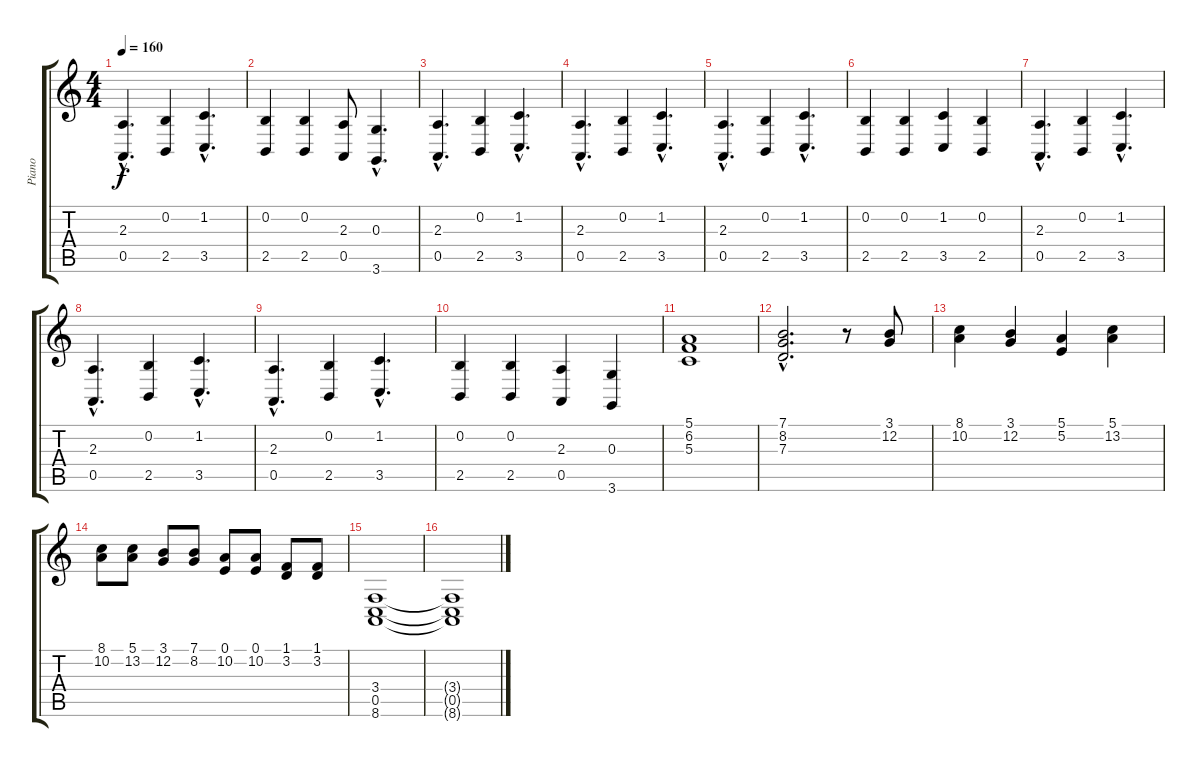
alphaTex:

\track ("Piano" "Piano") {instrument acousticgrandpiano}
\staff {score tabs}
\tuning (E4 B3 G3 D3 A2 E2) {hide}
\ts (4 4)
\tempo 160
\clef g2
\ks c
(2.3{hac} 0.5{hac}).4{d dy f} (0.2 2.5).4 (1.2{hac} 3.5{hac}).4{d} |
(0.2 2.5).4 (0.2 2.5).4 (2.3 0.5).8 (0.3{hac} 3.6{hac}).4{d} |
(2.3{hac} 0.5{hac}).4{d} (0.2 2.5).4 (1.2{hac} 3.5{hac}).4{d} |
(2.3{hac} 0.5{hac}).4{d} (0.2 2.5).4 (1.2{hac} 3.5{hac}).4{d} |
(2.3{hac} 0.5{hac}).4{d} (0.2 2.5).4 (1.2{hac} 3.5{hac}).4{d} |
(0.2 2.5).4 (0.2 2.5).4 (1.2 3.5).4 (0.2 2.5).4 |
(2.3{hac} 0.5{hac}).4{d} (0.2 2.5).4 (1.2{hac} 3.5{hac}).4{d} |
(2.3{hac} 0.5{hac}).4{d} (0.2 2.5).4 (1.2{hac} 3.5{hac}).4{d} |
(2.3{hac} 0.5{hac}).4{d} (0.2 2.5).4 (1.2{hac} 3.5{hac}).4{d} |
(0.2 2.5).4 (0.2 2.5).4 (2.3 0.5).4 (0.3 3.6).4 |
(5.1 6.2 5.3).1 |
(7.1{hac} 8.2{hac} 7.3{hac}).2{d} r.8 (3.1 12.2).8 |
(8.1 10.2).4 (3.1 12.2).4 (5.1 5.2).4 (5.1 13.2).4 |
(8.1 10.2).8 (5.1 13.2).8 (3.1 12.2).8 (7.1 8.2).8 (0.1 10.2).8 (0.1 10.2).8 (1.1 3.2).8 (1.1 3.2).8 |
(3.4 0.5 8.6).1 |
(3.4{t} 0.5{t} 8.6{t}).1
